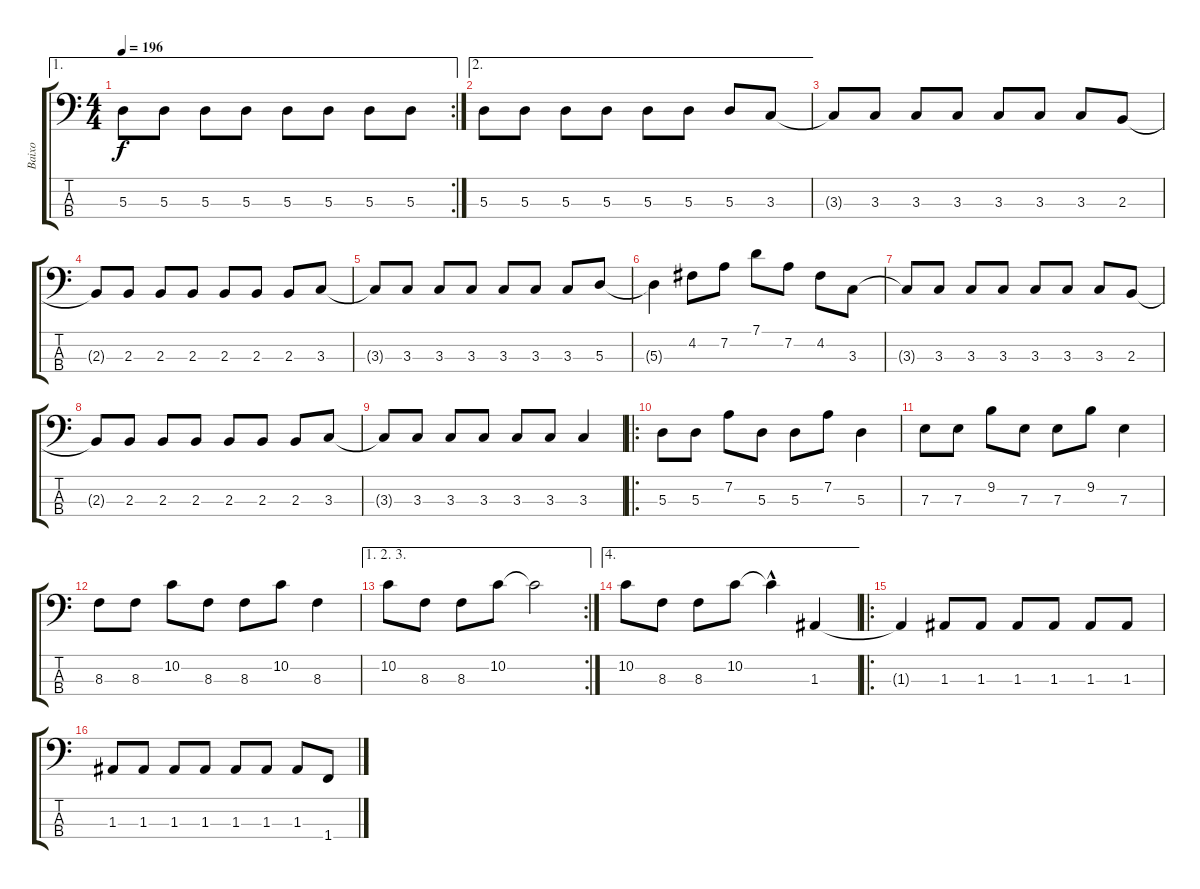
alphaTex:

\track ("Baixo" "Baixo") {instrument electricbassfinger}
\staff {score tabs}
\tuning (G2 D2 A1 E1) {hide}
\ae 1
\rc 2
\ts (4 4)
\tempo 196
\clef f4
\ks c
5.3.8{dy f} 5.3.8 5.3.8 5.3.8 5.3.8 5.3.8 5.3.8 5.3.8 |
\ae 2
5.3.8 5.3.8 5.3.8 5.3.8 5.3.8 5.3.8 5.3.8 3.3.8 |
3.3{t}.8 3.3.8 3.3.8 3.3.8 3.3.8 3.3.8 3.3.8 2.3.8 |
2.3{t}.8 2.3.8 2.3.8 2.3.8 2.3.8 2.3.8 2.3.8 3.3.8 |
3.3{t}.8 3.3.8 3.3.8 3.3.8 3.3.8 3.3.8 3.3.8 5.3.8 |
5.3{t}.4 4.2.8 7.2.8 7.1.8 7.2.8 4.2.8 3.3.8 |
3.3{t}.8 3.3.8 3.3.8 3.3.8 3.3.8 3.3.8 3.3.8 2.3.8 |
2.3{t}.8 2.3.8 2.3.8 2.3.8 2.3.8 2.3.8 2.3.8 3.3.8 |
3.3{t}.8 3.3.8 3.3.8 3.3.8 3.3.8 3.3.8 3.3.4 |
\ro
5.3.8 5.3.8 7.2.8 5.3.8 5.3.8 7.2.8 5.3.4 |
7.3.8 7.3.8 9.2.8 7.3.8 7.3.8 9.2.8 7.3.4 |
8.3.8 8.3.8 10.2.8 8.3.8 8.3.8 10.2.8 8.3.4 |
\ae (1 2 3)
\rc 2
10.2.8 8.3.8 8.3.8 10.2.8 10.2{t}.2 |
\ae 4
10.2.8 8.3.8 8.3.8 10.2.8 10.2{hac t}.4 1.3.4 |
\ro
1.3{t}.4 1.3.8 1.3.8 1.3.8 1.3.8 1.3.8 1.3.8 |
1.3.8 1.3.8 1.3.8 1.3.8 1.3.8 1.3.8 1.3.8 1.4.8
